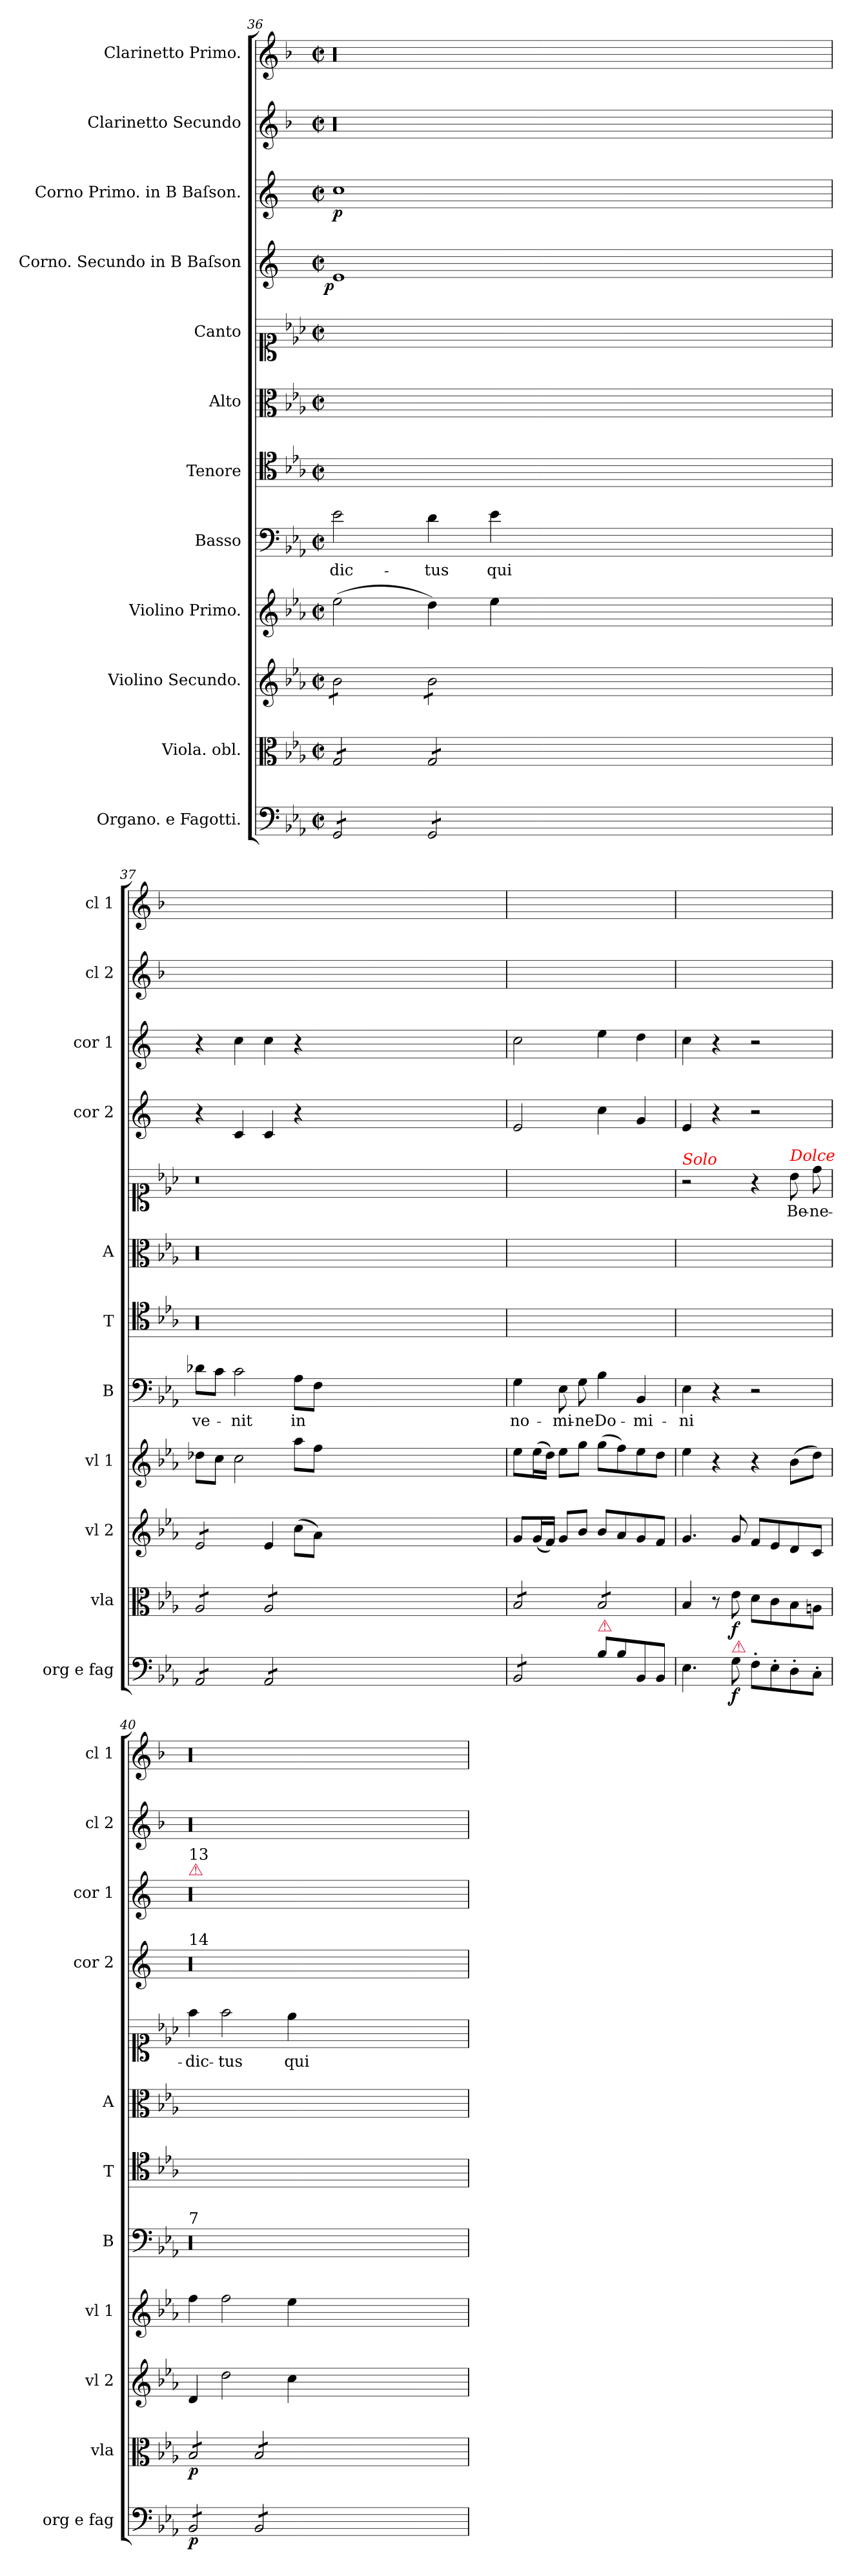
**kern	**dynam	**kern	**dynam	**kern	**kern	**kern	**text	**kern	**kern	**kern	**text	**kern	**dynam	**kern	**dynam	**kern	**kern
*part12	*part12	*part11	*part11	*part10	*part9	*part8	*part8	*part7	*part6	*part5	*part5	*part4	*part4	*part3	*part3	*part2	*part1
*staff12	*staff12	*staff11	*staff11	*staff10	*staff9	*staff8	*staff8	*staff7	*staff6	*staff5	*staff5	*staff4	*staff4	*staff3	*staff3	*staff2	*staff1
*I"Organo. e Fagotti.	*	*I"Viola. obl.	*	*I"Violino Secundo.	*I"Violino Primo.	*I"Basso	*	*I"Tenore	*I"Alto	*I"Canto	*	*I"Corno. Secundo in B Baſson	*	*I"Corno Primo. in B Baſson.	*	*I"Clarinetto Secundo	*I"Clarinetto Primo.
*I'org e fag	*	*I'vla	*	*I'vl 2	*I'vl 1	*I'B	*	*I'T	*I'A	*	*	*I'cor 2	*	*I'cor 1	*	*I'cl 2	*I'cl 1
*clefF4	*	*clefC3	*	*clefG2	*clefG2	*clefF4	*	*clefC4	*clefC3	*clefC1	*	*clefG2	*	*clefG2	*	*clefG2	*clefG2
*	*	*	*	*	*	*	*	*	*	*	*	*ITrd-2c-3	*	*ITrd-2c-3	*	*ITrd1c2	*ITrd1c2
*k[b-e-a-]	*	*k[b-e-a-]	*	*k[b-e-a-]	*k[b-e-a-]	*k[b-e-a-]	*	*k[b-e-a-]	*k[b-e-a-]	*k[b-e-a-]	*	*k[b-e-a-]	*	*k[b-e-a-]	*	*k[b-e-a-]	*k[b-e-a-]
*E-:	*	*E-:	*	*E-:	*E-:	*E-:	*	*E-:	*E-:	*E-:	*	*	*	*	*	*E-:	*E-:
*M2/2	*	*M2/2	*	*M2/2	*M2/2	*M2/2	*	*M2/2	*M2/2	*M2/2	*	*M2/2	*	*M2/2	*	*M2/2	*M2/2
*met(c|)	*	*met(c|)	*	*met(c|)	*met(c|)	*met(c|)	*	*met(c|)	*met(c|)	*met(c|)	*	*met(c|)	*	*met(c|)	*	*met(c|)	*met(c|)
=36	=36	=36	=36	=36	=36	=36	=36	=36	=36	=36	=36	=36	=36	=36	=36	=36	=36
!	!	!	!	!	!	!	!	!	!	!	!	!	!LO:DY:rj	!	!	!	!
*tremolo	*	*	*	*	*	*	*	*	*	*	*	*	*	*	*	*	*
*	*	*tremolo	*	*	*	*	*	*	*	*	*	*	*	*	*	*	*
*	*	*	*	*tremolo	*	*	*	*	*	*	*	*	*	*	*	*	*
8GG/L	.	8G/L	.	8b-\L	(2ee-\	2e-\	-dic-	00ryy	00ryy	00ryy	.	1g/	p	1ee-\	p	00r	00r
8GG/	.	8G/	.	8b-\	.	.	.	.	.	.	.	.	.	.	.	.	.
8GG/	.	8G/	.	8b-\	.	.	.	.	.	.	.	.	.	.	.	.	.
8GG/J	.	8G/J	.	8b-\J	.	.	.	.	.	.	.	.	.	.	.	.	.
8GG/L	.	8G/L	.	8b-\L	4dd\)	4d\	-tus	.	.	.	.	.	.	.	.	.	.
8GG/	.	8G/	.	8b-\	.	.	.	.	.	.	.	.	.	.	.	.	.
8GG/	.	8G/	.	8b-\	4ee-\	4e-\	qui	.	.	.	.	.	.	.	.	.	.
8GG/J	.	8G/J	.	8b-\J	.	.	.	.	.	.	.	.	.	.	.	.	.
0.ryy	.	0.ryy	.	0.ryy	0.ryy	0.ryy	.	.	.	.	.	0.ryy	.	0.ryy	.	.	.
=37	=37	=37	=37	=37	=37	=37	=37	=37	=37	=37	=37	=37	=37	=37	=37	=37	=37
8AA-/L	.	8A-/L	.	8e-/L	8dd-X\L	8d-X\L	ve-	00r	00r	0r	.	4r	.	4r	.	00ryy	00ryy
8AA-/	.	8A-/	.	8e-/	8cc\J	8c\J	.	.	.	.	.	.	.	.	.	.	.
8AA-/	.	8A-/	.	8e-/	2cc\	2c\	-nit	.	.	.	.	4e-/	.	4ee-\	.	.	.
8AA-/J	.	8A-/J	.	8e-/J	.	.	.	.	.	.	.	.	.	.	.	.	.
*	*	*	*	*Xtremolo	*	*	*	*	*	*	*	*	*	*	*	*	*
8AA-/L	.	8A-/L	.	4e-/	.	.	.	.	.	.	.	4e-/	.	4ee-\	.	.	.
8AA-/	.	8A-/	.	.	.	.	.	.	.	.	.	.	.	.	.	.	.
8AA-/	.	8A-/	.	(8cc\L	8aa-\L	8A-\L	in	.	.	.	.	4r	.	4r	.	.	.
8AA-/J	.	8A-/J	.	8a-\J)	8ff\J	8F\J	.	.	.	.	.	.	.	.	.	.	.
0.ryy	.	0.ryy	.	0.ryy	0.ryy	0.ryy	.	.	.	.	.	0.ryy	.	0.ryy	.	.	.
.	.	.	.	.	.	.	.	.	.	0ryy	.	.	.	.	.	.	.
=38	=38	=38	=38	=38	=38	=38	=38	=38	=38	=38	=38	=38	=38	=38	=38	=38	=38
8BB-/L	.	8B-/L	.	8g/L	8ee-\L	4G\	no-	1ryy	1ryy	1ryy	.	2g/	.	2ee-\	.	1ryy	1ryy
8BB-/	.	8B-/	.	(16g/L	(16ee-\L	.	.	.	.	.	.	.	.	.	.	.	.
.	.	.	.	16f/JJ)	16dd\JJ)	.	.	.	.	.	.	.	.	.	.	.	.
8BB-/	.	8B-/	.	8g/L	8ee-\L	8E-\	-mi-	.	.	.	.	.	.	.	.	.	.
8BB-/J	.	8B-/J	.	8b-/J	8gg\J	8G\	-ne	.	.	.	.	.	.	.	.	.	.
*Xtremolo	*	*	*	*	*	*	*	*	*	*	*	*	*	*	*	*	*
!LO:TX:a:color=crimson:t=⚠	!	!	!	!	!	!	!	!	!	!	!	!	!	!	!	!	!
8B-\L	.	8B-/L	.	8b-/L	(8gg\L	4B-\	Do-	.	.	.	.	4ee-\	.	4gg\	.	.	.
8B-\	.	8B-/	.	8a-/	8ff\)	.	.	.	.	.	.	.	.	.	.	.	.
8BB-/	.	8B-/	.	8g/	8ee-\	4BB-/	-mi-	.	.	.	.	4b-/	.	4ff\	.	.	.
8BB-/J	.	8B-/J	.	8f/J	8dd\J	.	.	.	.	.	.	.	.	.	.	.	.
*	*	*Xtremolo	*	*	*	*	*	*	*	*	*	*	*	*	*	*	*
=39	=39	=39	=39	=39	=39	=39	=39	=39	=39	=39	=39	=39	=39	=39	=39	=39	=39
!	!	!	!	!	!	!	!	!	!	!LO:TX:a:i:color=red:t=Solo	!	!	!	!	!	!	!
4.E-\	.	4B-/	.	4.g/	4ee-\	4E-\	-ni	1ryy	1ryy	2r	.	4g/	.	4ee-\	.	1ryy	1ryy
.	.	8r	.	.	4r	4r	.	.	.	.	.	4r	.	4r	.	.	.
!LO:TX:a:color=crimson:t=⚠	!	!	!	!	!	!	!	!	!	!	!	!	!	!	!	!	!
8G\	f	8e-\	f	8g/	.	.	.	.	.	.	.	.	.	.	.	.	.
8F'\L	.	8d\L	.	8f/L	4r	2r	.	.	.	4r	.	2r	.	2r	.	.	.
8E-'\	.	8c\	.	8e-/	.	.	.	.	.	.	.	.	.	.	.	.	.
!	!	!	!	!	!	!	!	!	!	!LO:TX:a:i:color=red:t=Dolce	!	!	!	!	!	!	!
8D'\	.	8B-\	.	8d/	(8b-\L	.	.	.	.	8b-\	Be-	.	.	.	.	.	.
8C'\J	.	8An\J	.	8c/J	8dd\J)	.	.	.	.	8dd\	-ne-	.	.	.	.	.	.
=40	=40	=40	=40	=40	=40	=40	=40	=40	=40	=40	=40	=40	=40	=40	=40	=40	=40
!	!	!	!	!	!	!	!	!	!	!	!	!	!	!LO:TX:a:color=crimson:t=⚠	!	!	!
!	!	!	!	!	!	!	!	!	!	!	!	!	!	!LO:TX:a:t=13	!	!	!
!	!	!	!	!	!	!	!	!	!	!	!	!LO:TX:a:t=14	!	!	!	!	!
!	!	!	!	!	!	!LO:TX:a:t=7	!	!	!	!	!	!	!	!	!	!	!
*tremolo	*	*	*	*	*	*	*	*	*	*	*	*	*	*	*	*	*
*	*	*tremolo	*	*	*	*	*	*	*	*	*	*	*	*	*	*	*
8BB-/L	p	8B-/L	p	4d/	4ff\	00r	.	00ryy	00ryy	4ff\	-dic-	00r	.	00r	.	00r	00r
8BB-/	.	8B-/	.	.	.	.	.	.	.	.	.	.	.	.	.	.	.
8BB-/	.	8B-/	.	2dd\	2ff\	.	.	.	.	2ff\	-tus	.	.	.	.	.	.
8BB-/J	.	8B-/J	.	.	.	.	.	.	.	.	.	.	.	.	.	.	.
8BB-/L	.	8B-/L	.	.	.	.	.	.	.	.	.	.	.	.	.	.	.
8BB-/	.	8B-/	.	.	.	.	.	.	.	.	.	.	.	.	.	.	.
8BB-/	.	8B-/	.	4cc\	4ee-\	.	.	.	.	4ee-\	qui	.	.	.	.	.	.
8BB-/J	.	8B-/J	.	.	.	.	.	.	.	.	.	.	.	.	.	.	.
*	*	*Xtremolo	*	*	*	*	*	*	*	*	*	*	*	*	*	*	*
*Xtremolo	*	*	*	*	*	*	*	*	*	*	*	*	*	*	*	*	*
0.ryy	.	0.ryy	.	0.ryy	0.ryy	.	.	.	.	0.ryy	.	.	.	.	.	.	.
=	=	=	=	=	=	=	=	=	=	=	=	=	=	=	=	=	=
*-	*-	*-	*-	*-	*-	*-	*-	*-	*-	*-	*-	*-	*-	*-	*-	*-	*-
